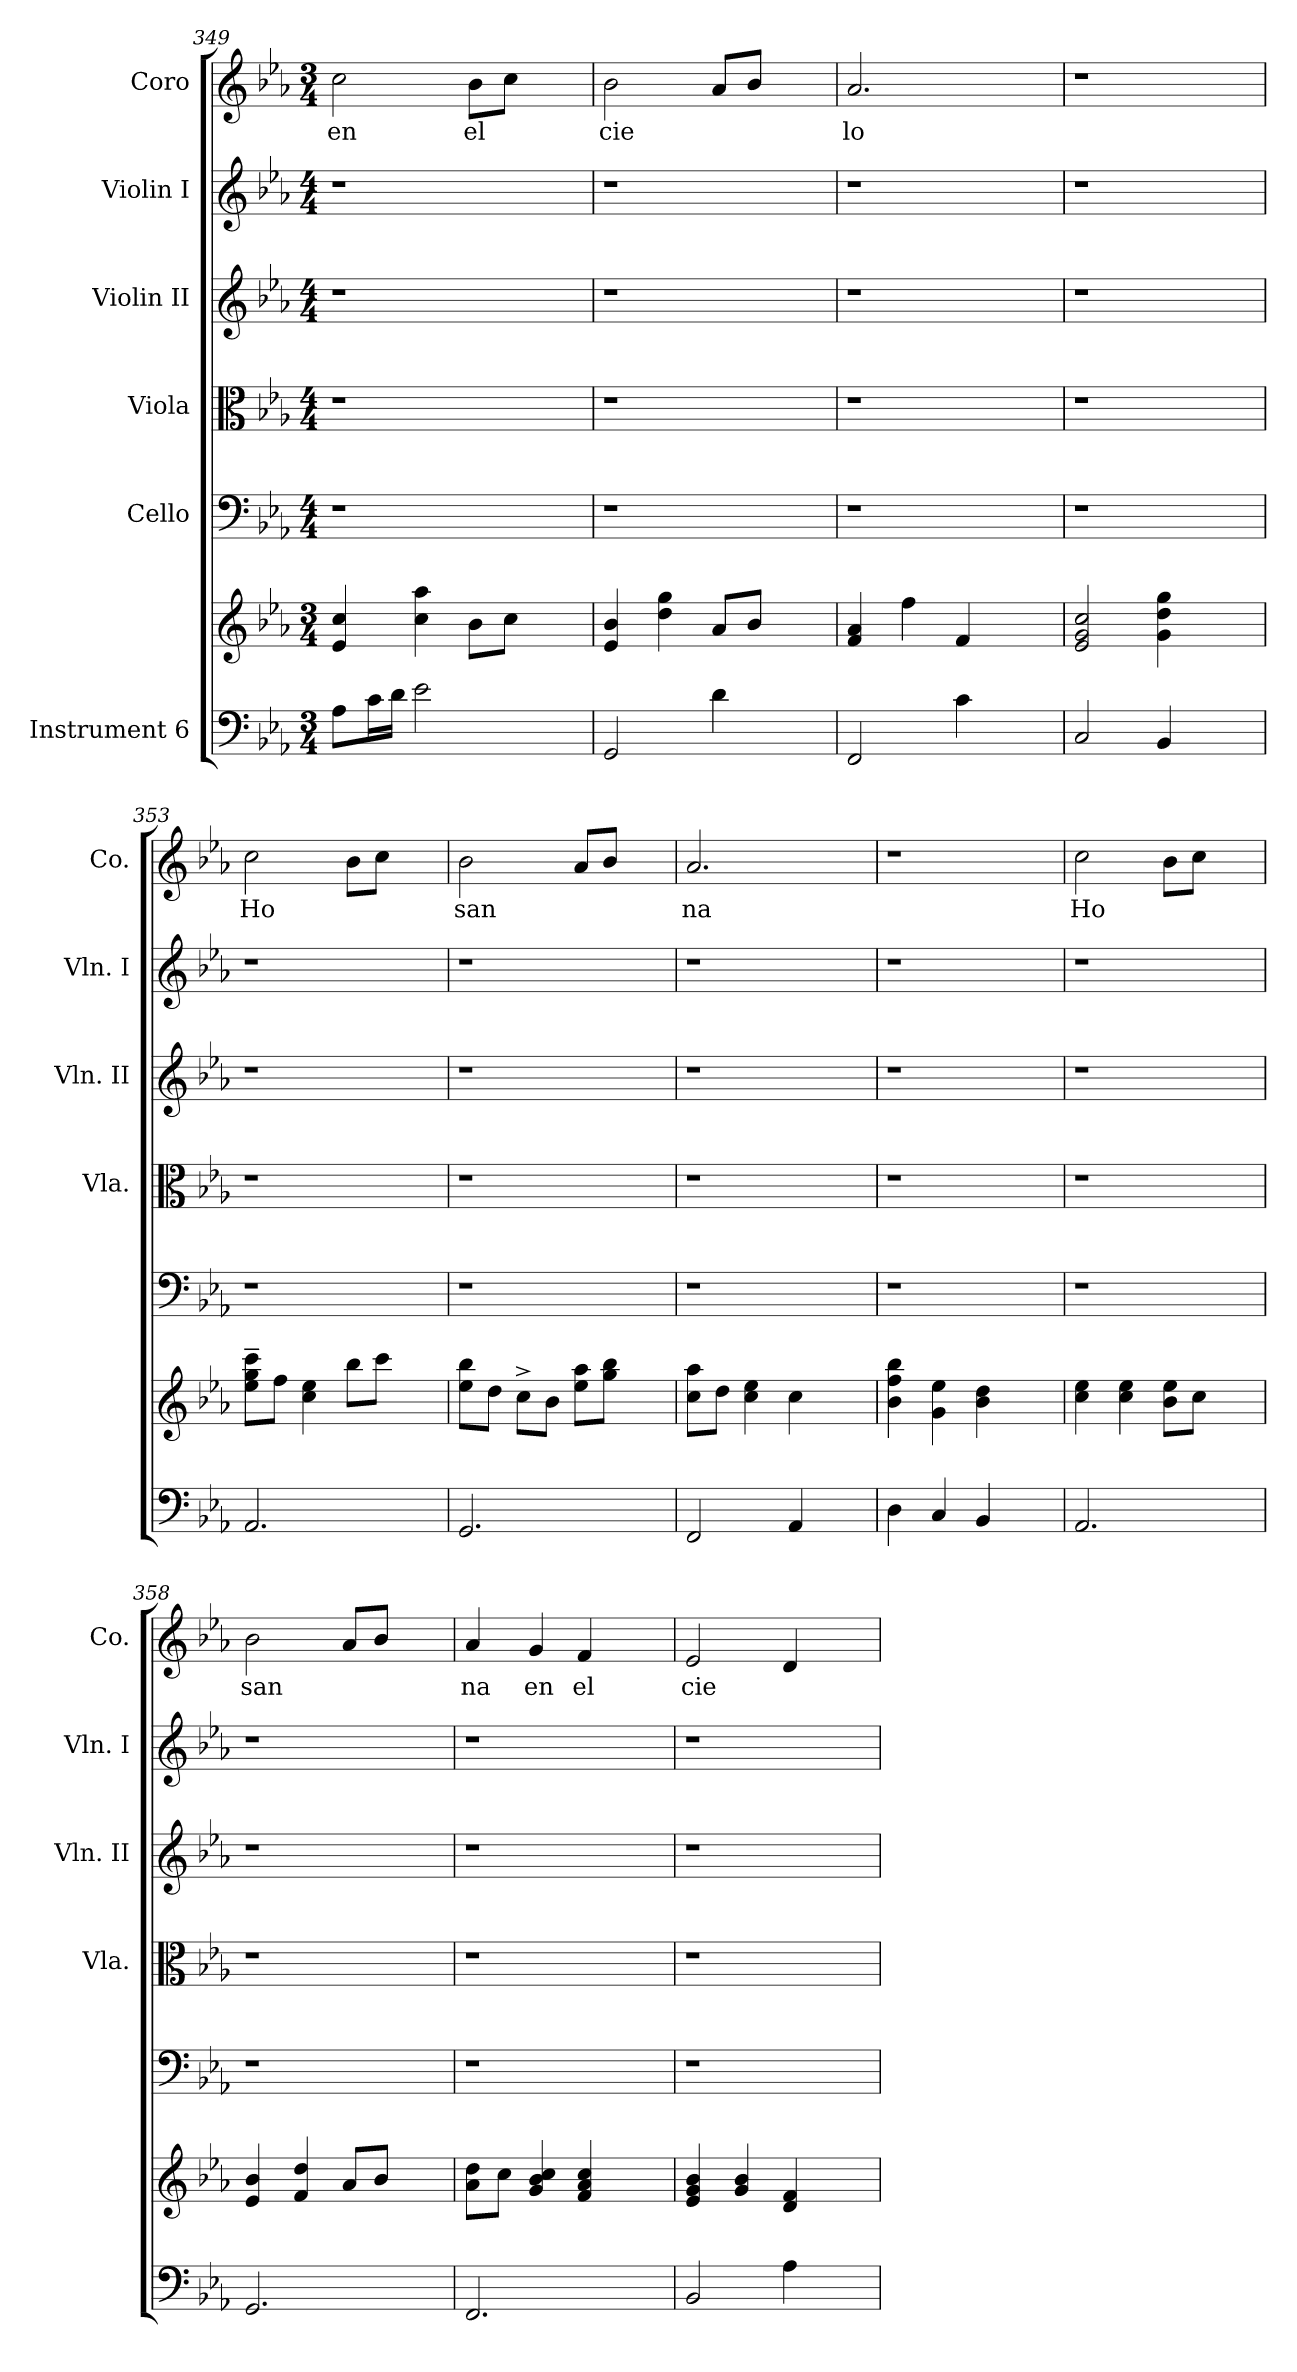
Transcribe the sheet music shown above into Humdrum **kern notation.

**kern	**kern	**kern	**kern	**kern	**kern	**kern	**text
*part6	*part6	*part5	*part4	*part3	*part2	*part1	*part1
*staff7	*staff6	*staff5	*staff4	*staff3	*staff2	*staff1	*staff1
*I"Instrument 6	*	*I"Cello	*I"Viola	*I"Violin II	*I"Violin I	*I"Coro	*
*	*	*	*I'Vla.	*I'Vln. II	*I'Vln. I	*I'Co.	*
*clefF4	*clefG2	*clefF4	*clefC3	*clefG2	*clefG2	*clefG2	*
*k[b-e-a-]	*k[b-e-a-]	*k[b-e-a-]	*k[b-e-a-]	*k[b-e-a-]	*k[b-e-a-]	*k[b-e-a-]	*
*E-:	*E-:	*E-:	*E-:	*E-:	*E-:	*E-:	*
*M3/4	*M3/4	*M4/4	*M4/4	*M4/4	*M4/4	*M3/4	*
=349	=349	=349	=349	=349	=349	=349	=349
!	!	!	!	!	!	!	!LO:LY:b:cj
8A-\L	4e-/ 4cc/	1r	1r	1r	1r	2cc\	en
16c\	.	.	.	.	.	.	.
16d\J	.	.	.	.	.	.	.
2e-\	4cc\ 4aa-\	.	.	.	.	.	.
!	!	!	!	!	!	!	!LO:LY:b:cj
.	8b-\L	.	.	.	.	8b-\L	el
.	8cc\J	.	.	.	.	8cc\J	.
4ryy	4ryy	.	.	.	.	4ryy	.
=350	=350	=350	=350	=350	=350	=350	=350
!	!	!	!	!	!	!	!LO:LY:b:cj
2GG/	4e-/ 4b-/	1r	1r	1r	1r	2b-\	cie
.	4dd\ 4gg\	.	.	.	.	.	.
4d\	8a-/L	.	.	.	.	8a-/L	.
.	8b-/J	.	.	.	.	8b-/J	.
4ryy	4ryy	.	.	.	.	4ryy	.
=351	=351	=351	=351	=351	=351	=351	=351
!	!	!	!	!	!	!	!LO:LY:b:cj
2FF/	4f/ 4a-/	1r	1r	1r	1r	2.a-/	lo
.	4ff\	.	.	.	.	.	.
4c\	4f/	.	.	.	.	.	.
4ryy	4ryy	.	.	.	.	4ryy	.
=352	=352	=352	=352	=352	=352	=352	=352
!	!	!	!	!	!	!LO:N:vis=1	!
2C/	2g/ 2e-/ 2cc/	1r	1r	1r	1r	2.r	.
4BB-/	4g\ 4dd\ 4gg\	.	.	.	.	.	.
4ryy	4ryy	.	.	.	.	4ryy	.
!!LO:PB:g=z
=353	=353	=353	=353	=353	=353	=353	=353
!	!	!	!	!	!	!	!LO:LY:b:cj
2.AA-/	8ee-\~> 8gg\~> 8ccc\~>L	1r	1r	1r	1r	2cc\	Ho
.	8ff\J	.	.	.	.	.	.
.	4ee-\ 4cc\	.	.	.	.	.	.
.	8bb-\L	.	.	.	.	8b-\L	.
.	8ccc\J	.	.	.	.	8cc\J	.
4ryy	4ryy	.	.	.	.	4ryy	.
=354	=354	=354	=354	=354	=354	=354	=354
!	!	!	!	!	!	!	!LO:LY:b:cj
2.GG/	8ee-\ 8bb-\L	1r	1r	1r	1r	2b-\	san
.	8dd\J	.	.	.	.	.	.
.	8cc^<\L	.	.	.	.	.	.
.	8b-\J	.	.	.	.	.	.
.	8aa-\ 8ee-\L	.	.	.	.	8a-/L	.
.	8gg\ 8bb-\J	.	.	.	.	8b-/J	.
4ryy	4ryy	.	.	.	.	4ryy	.
=355	=355	=355	=355	=355	=355	=355	=355
!	!	!	!	!	!	!	!LO:LY:b:cj
2FF/	8cc\ 8aa-\L	1r	1r	1r	1r	2.a-/	na
.	8dd\J	.	.	.	.	.	.
.	4cc\ 4ee-\	.	.	.	.	.	.
4AA-/	4cc\	.	.	.	.	.	.
4ryy	4ryy	.	.	.	.	4ryy	.
=356	=356	=356	=356	=356	=356	=356	=356
!	!	!	!	!	!	!LO:N:vis=1	!
4D\	4ff\ 4b-\ 4bb-\	1r	1r	1r	1r	2.r	.
4C/	4g\ 4ee-\	.	.	.	.	.	.
4BB-/	4dd\ 4b-\	.	.	.	.	.	.
4ryy	4ryy	.	.	.	.	4ryy	.
=357	=357	=357	=357	=357	=357	=357	=357
!	!	!	!	!	!	!	!LO:LY:b:cj
2.AA-/	4cc\ 4ee-\	1r	1r	1r	1r	2cc\	Ho
.	4cc\ 4ee-\	.	.	.	.	.	.
.	8b-\ 8ee-\L	.	.	.	.	8b-\L	.
.	8cc\J	.	.	.	.	8cc\J	.
4ryy	4ryy	.	.	.	.	4ryy	.
=358	=358	=358	=358	=358	=358	=358	=358
!	!	!	!	!	!	!	!LO:LY:b:cj
2.GG/	4e-/ 4b-/	1r	1r	1r	1r	2b-\	san
.	4f/ 4dd/	.	.	.	.	.	.
.	8a-/L	.	.	.	.	8a-/L	.
.	8b-/J	.	.	.	.	8b-/J	.
4ryy	4ryy	.	.	.	.	4ryy	.
!!LO:LB:g=z
=359	=359	=359	=359	=359	=359	=359	=359
!	!	!	!	!	!	!	!LO:LY:b:cj
2.FF/	8a-\ 8dd\L	1r	1r	1r	1r	4a-/	na
.	8cc\J	.	.	.	.	.	.
!	!	!	!	!	!	!	!LO:LY:b:cj
.	4b-/ 4g/ 4cc/	.	.	.	.	4g/	en
!	!	!	!	!	!	!	!LO:LY:b:cj
.	4f/ 4a-/ 4cc/	.	.	.	.	4f/	el
4ryy	4ryy	.	.	.	.	4ryy	.
=360	=360	=360	=360	=360	=360	=360	=360
!	!	!	!	!	!	!	!LO:LY:b:cj
2BB-/	4g/ 4e-/ 4b-/	1r	1r	1r	1r	2e-/	cie
.	4g/ 4b-/	.	.	.	.	.	.
4A-\	4f/ 4d/	.	.	.	.	4d/	.
4ryy	4ryy	.	.	.	.	4ryy	.
=	=	=	=	=	=	=	=
*-	*-	*-	*-	*-	*-	*-	*-
